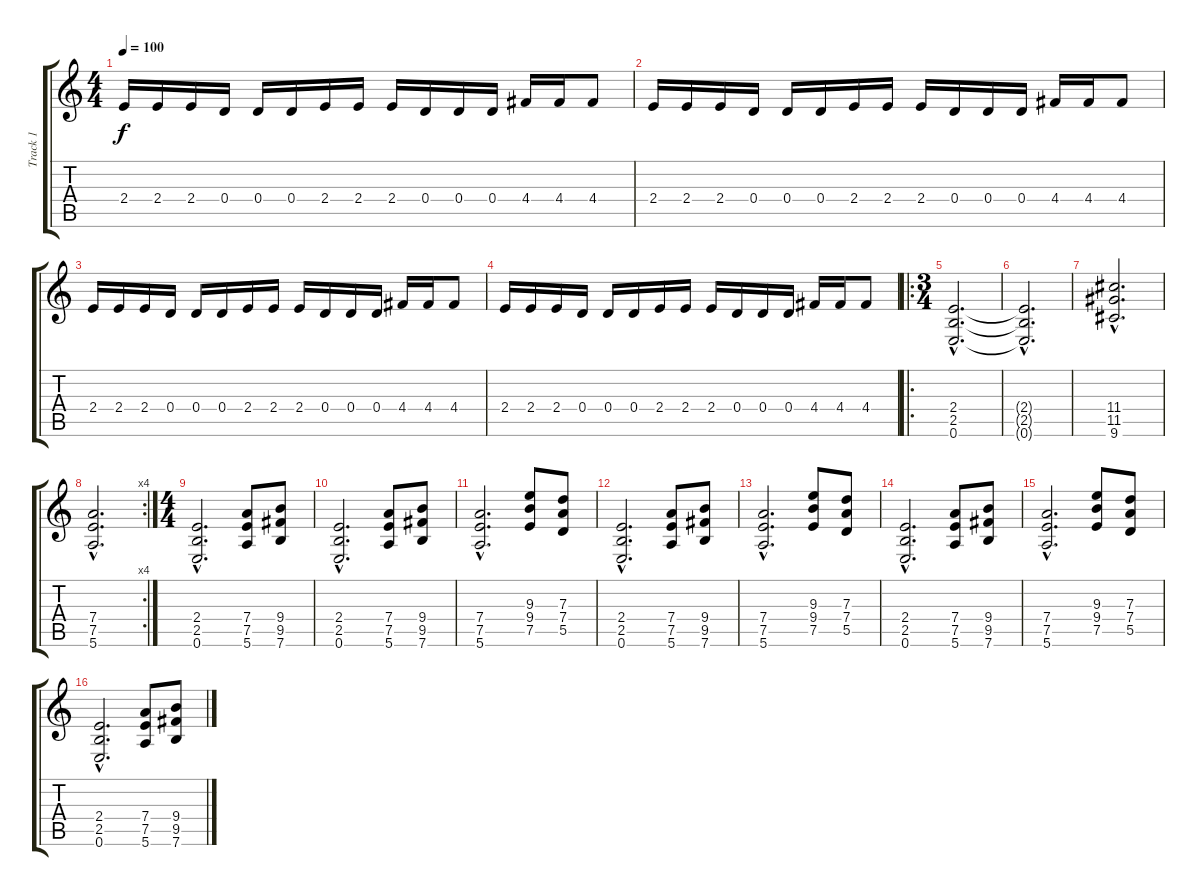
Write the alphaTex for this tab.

\track ("Track 1" "Track 1") {instrument distortionguitar}
\staff {score tabs}
\tuning (E4 B3 G3 D3 A2 E2) {hide}
\ts (4 4)
\tempo 100
\clef g2
\ks c
2.4.16{dy f instrument distortionguitar} 2.4.16 2.4.16 0.4.16 0.4.16 0.4.16 2.4.16 2.4.16 2.4.16 0.4.16 0.4.16 0.4.16 4.4.16 4.4.16 4.4.8 |
2.4.16 2.4.16 2.4.16 0.4.16 0.4.16 0.4.16 2.4.16 2.4.16 2.4.16 0.4.16 0.4.16 0.4.16 4.4.16 4.4.16 4.4.8 |
2.4.16 2.4.16 2.4.16 0.4.16 0.4.16 0.4.16 2.4.16 2.4.16 2.4.16 0.4.16 0.4.16 0.4.16 4.4.16 4.4.16 4.4.8 |
2.4.16 2.4.16 2.4.16 0.4.16 0.4.16 0.4.16 2.4.16 2.4.16 2.4.16 0.4.16 0.4.16 0.4.16 4.4.16 4.4.16 4.4.8 |
\ro
\ts (3 4)
(2.4{hac} 2.5{hac} 0.6{hac}).2{d} |
(2.4{hac t} 2.5{hac t} 0.6{hac t}).2{d} |
(11.4{hac} 11.5{hac} 9.6{hac}).2{d} |
\rc 4
(7.4{hac} 7.5{hac} 5.6{hac}).2{d} |
\ts (4 4)
(2.4{hac} 2.5{hac} 0.6{hac}).2{d} (7.4 7.5 5.6).8 (9.4 9.5 7.6).8 |
(2.4{hac} 2.5{hac} 0.6{hac}).2{d} (7.4 7.5 5.6).8 (9.4 9.5 7.6).8 |
(7.4{hac} 7.5{hac} 5.6{hac}).2{d} (9.3 9.4 7.5).8 (7.3 7.4 5.5).8 |
(2.4{hac} 2.5{hac} 0.6{hac}).2{d} (7.4 7.5 5.6).8 (9.4 9.5 7.6).8 |
(7.4{hac} 7.5{hac} 5.6{hac}).2{d} (9.3 9.4 7.5).8 (7.3 7.4 5.5).8 |
(2.4{hac} 2.5{hac} 0.6{hac}).2{d} (7.4 7.5 5.6).8 (9.4 9.5 7.6).8 |
(7.4{hac} 7.5{hac} 5.6{hac}).2{d} (9.3 9.4 7.5).8 (7.3 7.4 5.5).8 |
(2.4{hac} 2.5{hac} 0.6{hac}).2{d} (7.4 7.5 5.6).8 (9.4 9.5 7.6).8
